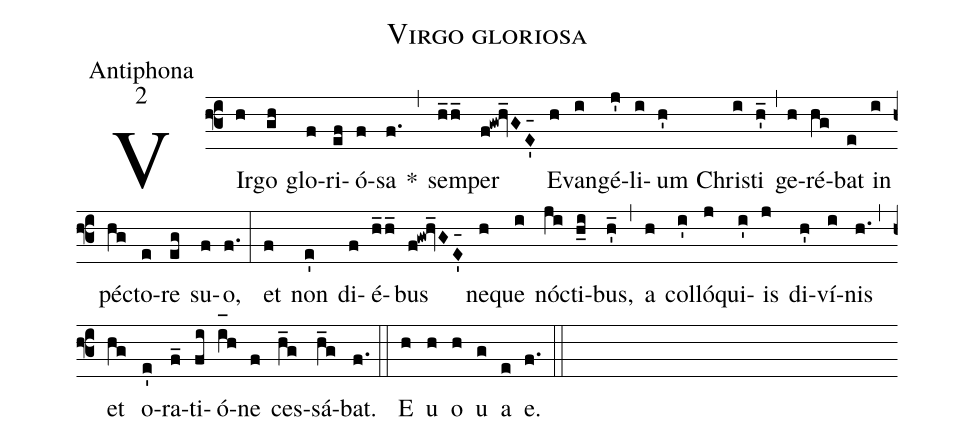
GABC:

name:Virgo gloriosa;
office-part:Antiphona;
mode:2;
%%
(f3) VIr(h)go(gh) glo(f)ri(ef)ó(f)sa(f.) *(,) sem(h_2h_)per(f!gw!hv_GE'_4[oh:h]) E(h)van(i)gé(j')li(i)um(h') Chri(i)sti(h'_) (,) ge(h)ré(hg)bat(e) in(i) pé(hg)cto(e)re(eg) su(f)o,(f.) (:) et(f) non(e') di(f)é(h_2h_)bus(f!gw!hv_GE'_4[oh:h]) ne(h)que(i) nó(ji)cti(h_i)bus,(h'_) (,) a(h) col(i')ló(j)qui(i')is(j) di(h')ví(i)nis(h.) (,) et(hg) o(e')ra(f_)ti(fi)ó(i_[oh:h]h)ne(f) ces(h_g)sá(h_g)bat.(f.) (::) <eu>E(h) u(h) o(h) u(g) a(e) e.</eu>(f.) (::)
